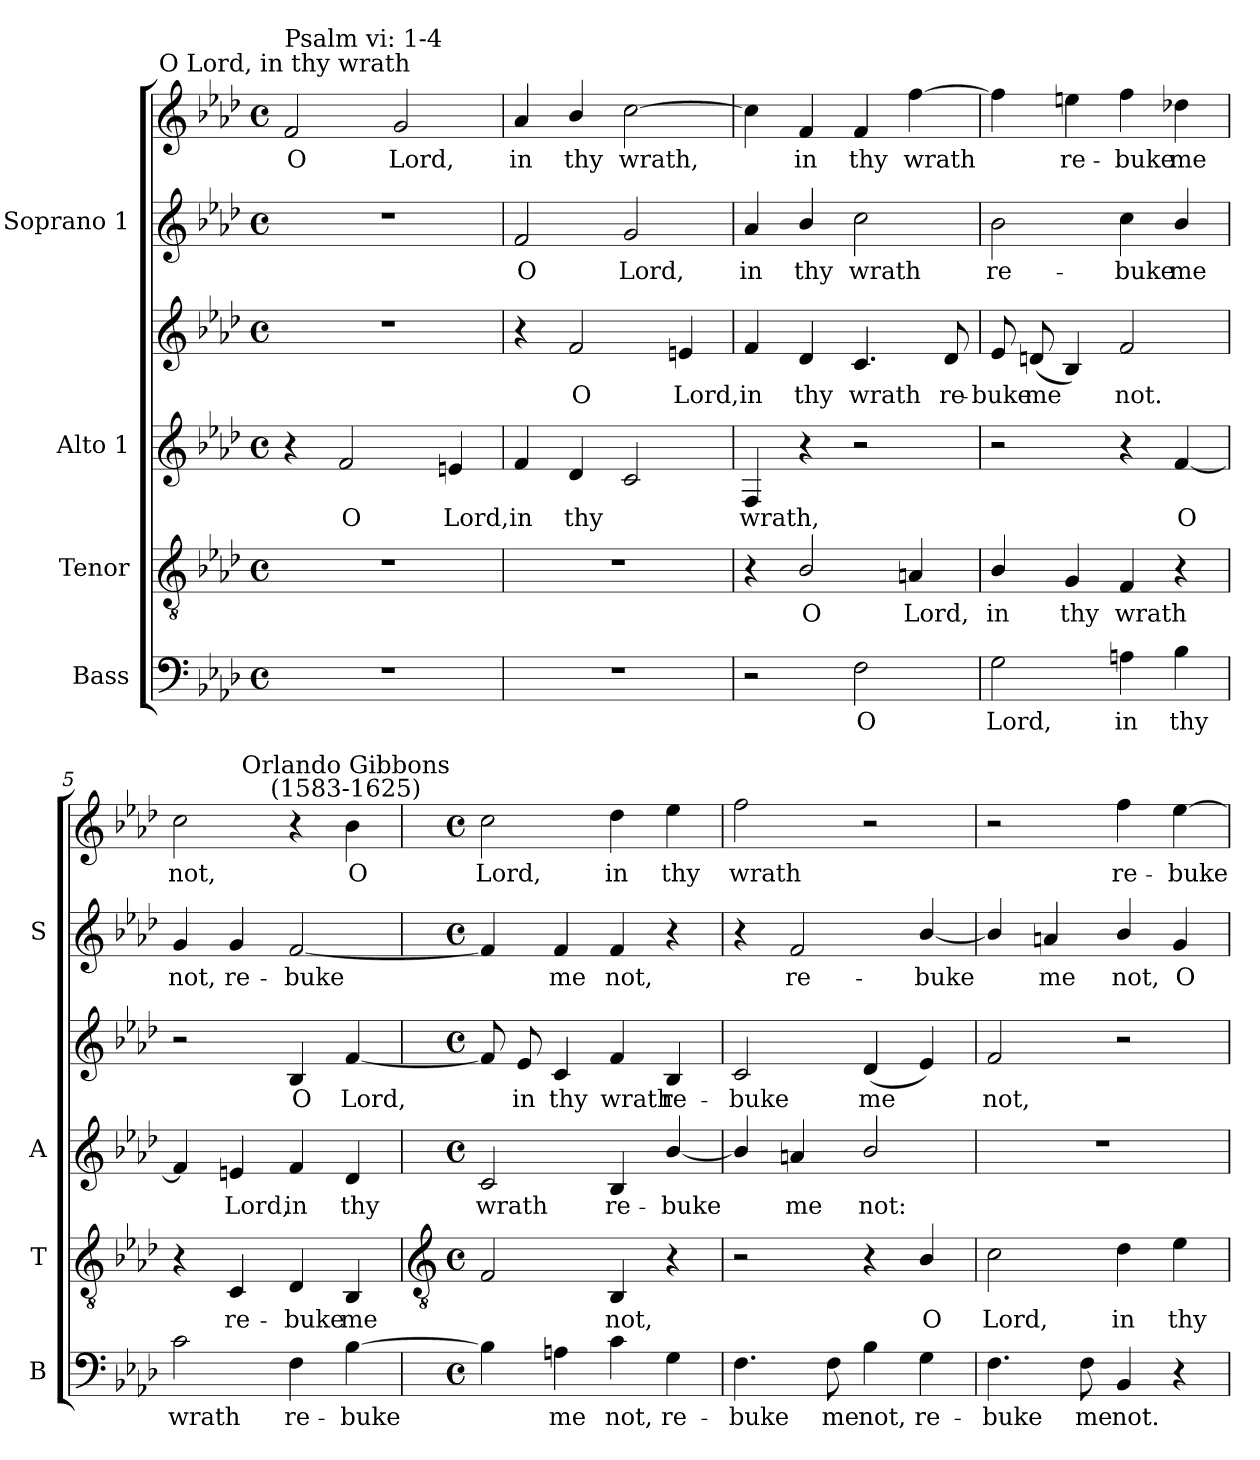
**kern	**text	**kern	**text	**kern	**text	**kern	**text	**kern	**text	**kern	**text
*part4	*part4	*part3	*part3	*part2	*part2	*part2	*part2	*part1	*part1	*part1	*part1
*staff6	*staff6	*staff5	*staff5	*staff4	*staff4	*staff3	*staff3	*staff2	*staff2	*staff1	*staff1
*I"Bass	*	*I"Tenor	*	*I"Alto 1	*	*	*	*I"Soprano 1	*	*	*
*I'B	*	*I'T	*	*I'A	*	*	*	*I'S	*	*	*
*clefF4	*	*clefGv2	*	*clefG2	*	*clefG2	*	*clefG2	*	*clefG2	*
*k[b-e-a-d-]	*	*k[b-e-a-d-]	*	*k[b-e-a-d-]	*	*k[b-e-a-d-]	*	*k[b-e-a-d-]	*	*k[b-e-a-d-]	*
*A-:	*	*A-:	*	*A-:	*	*A-:	*	*A-:	*	*A-:	*
*M4/4	*	*M4/4	*	*M4/4	*	*M4/4	*	*M4/4	*	*M4/4	*
*met(c)	*	*met(c)	*	*met(c)	*	*met(c)	*	*met(c)	*	*met(c)	*
=1	=1	=1	=1	=1	=1	=1	=1	=1	=1	=1	=1
!	!	!	!	!	!	!	!	!	!	!LO:TX:a:cj:t=O Lord, in thy wrath	!
!	!	!	!	!	!	!	!	!	!	!LO:TX:a:t=Psalm vi&colon; 1-4	!
!	!	!	!	!	!	!	!	!	!	!	!LO:LY:b
1r	.	1r	.	4r	.	1r	.	1r	.	2f	O
!	!	!	!	!	!LO:LY:b	!	!	!	!	!	!
.	.	.	.	2f	O	.	.	.	.	.	.
!	!	!	!	!	!	!	!	!	!	!	!LO:LY:b
.	.	.	.	.	.	.	.	.	.	2g	Lord,
!	!	!	!	!	!LO:LY:b	!	!	!	!	!	!
.	.	.	.	4en	Lord,	.	.	.	.	.	.
=2	=2	=2	=2	=2	=2	=2	=2	=2	=2	=2	=2
!	!	!	!	!	!LO:LY:b	!	!	!	!LO:LY:b	!	!LO:LY:b
1r	.	1r	.	4f	in	4r	.	2f	O	4a-	in
!	!	!	!	!	!LO:LY:b	!	!LO:LY:b	!	!	!	!LO:LY:b
.	.	.	.	4d-	thy	2f	O	.	.	4b-/	thy
!	!	!	!	!	!	!	!	!	!LO:LY:b	!	!LO:LY:b
.	.	.	.	2c	.	.	.	2g	Lord,	[2cc	wrath,
!	!	!	!	!	!	!	!LO:LY:b	!	!	!	!
.	.	.	.	.	.	4en	Lord,	.	.	.	.
=3	=3	=3	=3	=3	=3	=3	=3	=3	=3	=3	=3
!	!	!	!	!	!LO:LY:b	!	!LO:LY:b	!	!LO:LY:b	!	!
2r	.	4r	.	4F	-wrath,	4f	in	4a-	in	4cc]	.
!	!	!	!LO:LY:b	!	!	!	!LO:LY:b	!	!LO:LY:b	!	!LO:LY:b
.	.	2B-/	O	4r	.	4d-	thy	4b-/	thy	4f	in
!	!LO:LY:b	!	!	!	!	!	!LO:LY:b	!	!LO:LY:b	!	!LO:LY:b
2F	O	.	.	2r	.	4.c	wrath	2cc	wrath	4f	thy
!	!	!	!LO:LY:b	!	!	!	!	!	!	!	!LO:LY:b
.	.	4An	Lord,	.	.	.	.	.	.	[4ff	wrath
!	!	!	!	!	!	!	!LO:LY:b	!	!	!	!
.	.	.	.	.	.	8d-	re-	.	.	.	.
=4	=4	=4	=4	=4	=4	=4	=4	=4	=4	=4	=4
!	!LO:LY:b	!	!LO:LY:b	!	!	!	!LO:LY:b	!	!LO:LY:b	!	!
2G	Lord,	4B-/	in	2r	.	8e-	buke	2b-	re-	4ff]	.
!	!	!	!	!	!	!	!LO:LY:b	!	!	!	!
.	.	.	.	.	.	(<8dnL	me	.	.	.	.
!	!	!	!LO:LY:b	!	!	!	!	!	!	!	!LO:LY:b
.	.	4G	thy	.	.	4B-)	.	.	.	4een	re-
!	!LO:LY:b	!	!LO:LY:b	!	!	!	!LO:LY:b	!	!LO:LY:b	!	!LO:LY:b
4An	in	4F	wrath	4r	.	2f	not.	4cc	-buke	4ff	-buke
!	!LO:LY:b	!	!	!	!LO:LY:b	!	!	!	!LO:LY:b	!	!LO:LY:b
4B-	thy	4r	.	[4f	O	.	.	4b-/	me	4dd-X	me
=5	=5	=5	=5	=5	=5	=5	=5	=5	=5	=5	=5
!	!LO:LY:b	!	!	!	!	!	!	!	!LO:LY:b	!	!LO:LY:b
2c	wrath	4r	.	4f]	.	2r	.	4g	not,	2cc	not,
!	!	!	!LO:LY:b	!	!LO:LY:b	!	!	!	!LO:LY:b	!	!
.	.	4C	re-	4en	Lord,	.	.	4g	re-	.	.
!	!LO:LY:b	!	!LO:LY:b	!	!LO:LY:b	!	!LO:LY:b	!	!LO:LY:b	!	!
4F	re-	4D-	-buke	4f	in	4B-	O	[2f	-buke	4r	.
!	!	!	!	!	!	!	!	!	!	!LO:TX:a:cj:t=Orlando Gibbons\n(1583-1625)	!
!	!LO:LY:b	!	!LO:LY:b	!	!LO:LY:b	!	!LO:LY:b	!	!	!	!LO:LY:b
[4B-	-buke	4BB-	me	4d-	thy	[4f	Lord,	.	.	4b-	O
!!LO:LB:g=z
=6	=6	=6	=6	=6	=6	=6	=6	=6	=6	=6	=6
*	*	*clefGv2	*	*	*	*	*	*	*	*	*
*M4/4	*	*M4/4	*	*M4/4	*	*M4/4	*	*M4/4	*	*M4/4	*
*met(c)	*	*met(c)	*	*met(c)	*	*met(c)	*	*met(c)	*	*met(c)	*
!	!	!	!	!	!LO:LY:b	!	!	!	!	!	!LO:LY:b
4B-]	.	2F	.	2c	-wrath	8f]	.	4f]	.	2cc	Lord,
!	!	!	!	!	!	!	!LO:LY:b	!	!	!	!
.	.	.	.	.	.	8e-	in	.	.	.	.
!	!LO:LY:b	!	!	!	!	!	!LO:LY:b	!	!LO:LY:b	!	!
4An	me	.	.	.	.	4c	thy	4f	me	.	.
!	!LO:LY:b	!	!LO:LY:b	!	!LO:LY:b	!	!LO:LY:b	!	!LO:LY:b	!	!LO:LY:b
4c	not,	4BB-	not,	4B-	re-	4f	wrath	4f	not,	4dd-	in
!	!LO:LY:b	!	!	!	!LO:LY:b	!	!LO:LY:b	!	!	!	!LO:LY:b
4G	re-	4r	.	[4b-/	-buke	4B-	re-	4r	.	4ee-	thy
=7	=7	=7	=7	=7	=7	=7	=7	=7	=7	=7	=7
!	!LO:LY:b	!	!	!	!	!	!LO:LY:b	!	!	!	!LO:LY:b
4.F	-buke	2r	.	4b-/]	.	2c	buke	4r	.	2ff	wrath
!	!	!	!	!	!LO:LY:b	!	!	!	!LO:LY:b	!	!
.	.	.	.	4an	me	.	.	2f	re-	.	.
!	!LO:LY:b	!	!	!	!	!	!	!	!	!	!
8F	me	.	.	.	.	.	.	.	.	.	.
!	!LO:LY:b	!	!	!	!LO:LY:b	!	!LO:LY:b	!	!	!	!
4B-	not,	4r	.	2b-/	not:	(<4d-	me	.	.	2r	.
!	!LO:LY:b	!	!LO:LY:b	!	!	!	!	!	!LO:LY:b	!	!
4G	re-	4B-/	O	.	.	4e-)	.	[4b-/	-buke	.	.
=8	=8	=8	=8	=8	=8	=8	=8	=8	=8	=8	=8
!	!LO:LY:b	!	!LO:LY:b	!	!	!	!LO:LY:b	!	!	!	!
4.F	-buke	2c	Lord,	1r	.	2f	not,	4b-/]	.	2r	.
!	!	!	!	!	!	!	!	!	!LO:LY:b	!	!
.	.	.	.	.	.	.	.	4an	me	.	.
!	!LO:LY:b	!	!	!	!	!	!	!	!	!	!
8F	me	.	.	.	.	.	.	.	.	.	.
!	!LO:LY:b	!	!LO:LY:b	!	!	!	!	!	!LO:LY:b	!	!LO:LY:b
4BB-	not.	4d-	in	.	.	2r	.	4b-/	not,	4ff	re-
!	!	!	!LO:LY:b	!	!	!	!	!	!LO:LY:b	!	!LO:LY:b
4r	.	4e-	thy	.	.	.	.	4g	O	[4ee-	-buke
=	=	=	=	=	=	=	=	=	=	=	=
*-	*-	*-	*-	*-	*-	*-	*-	*-	*-	*-	*-
